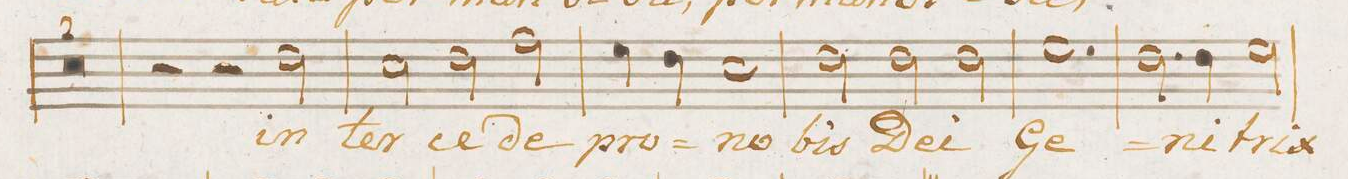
**kern	**text
*I"Alto.	*
*clefC3	*
*k[b-]	*
*M3/2	*
0.r	.
=31	=31
=32	=32
2r	.
2r	.
2e\	in-
=33	=33
2d\	-ter-
2e\	-ce-
2g\	-de
=34	=34
4f\	pro
4e\	.
1d	no-
=35	=35
2e\	-bis
2e\	De-
2e\	-i
=36	=36
1.f	Ge-
=37	=37
2.e\	.
4e\	-ni-
2f\	-trix
=38	=38
*-	*-
